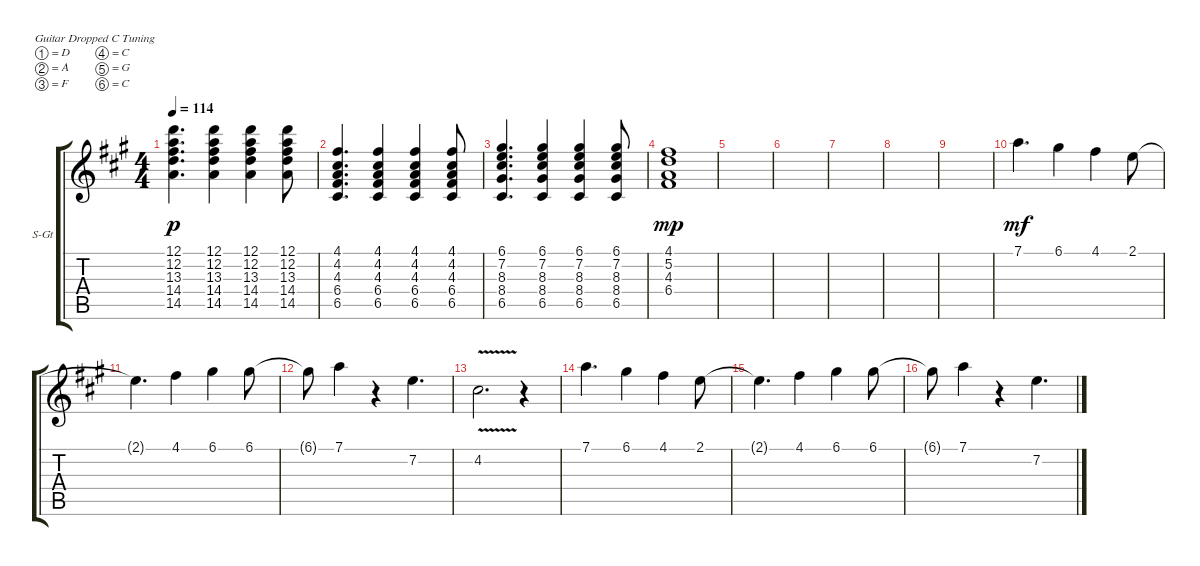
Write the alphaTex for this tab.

\defaultSystemsLayout 4
\bracketExtendMode groupsimilarinstruments
\firstSystemTrackNameOrientation horizontal
\otherSystemsTrackNameOrientation horizontal
\track ("Steel Guitar" "S-Gt") {instrument acousticguitarsteel}
\staff {score tabs}
\tuning (D4 A3 F3 C3 G2 C2)
\ts (4 4)
\tempo 114
\clef g2
\ks f#minor
(14.5 14.4 13.3 12.2 12.1).4{d dy p} (14.5 14.4 13.3 12.2 12.1).4 (14.5 14.4 13.3 12.2 12.1).4 (14.5 14.4 13.3 12.2 12.1).8 |
(6.5 6.4 4.3 4.2 4.1).4{d} (6.5 6.4 4.3 4.2 4.1).4 (6.5 6.4 4.3 4.2 4.1).4 (6.5 6.4 4.3 4.2 4.1).8 |
(6.1 8.3 7.2 8.4 6.5).4{d} (6.1 8.3 7.2 8.4 6.5).4 (6.1 8.3 7.2 8.4 6.5).4 (6.1 8.3 7.2 8.4 6.5).8 |
(5.2 4.1 4.3 6.4).1{dy mp} |
|
|
|
|
|
7.1.4{d dy mf} 6.1.4 4.1.4 2.1.8 |
2.1{t}.4{d} 4.1.4 6.1.4 6.1.8 |
6.1{t}.8 7.1.4 r.4 7.2.4{d} |
4.2{v}.2{d} r.4 |
7.1.4{d} 6.1.4 4.1.4 2.1.8 |
2.1{t}.4{d} 4.1.4 6.1.4 6.1.8 |
6.1{t}.8 7.1.4 r.4 7.2.4{d}
